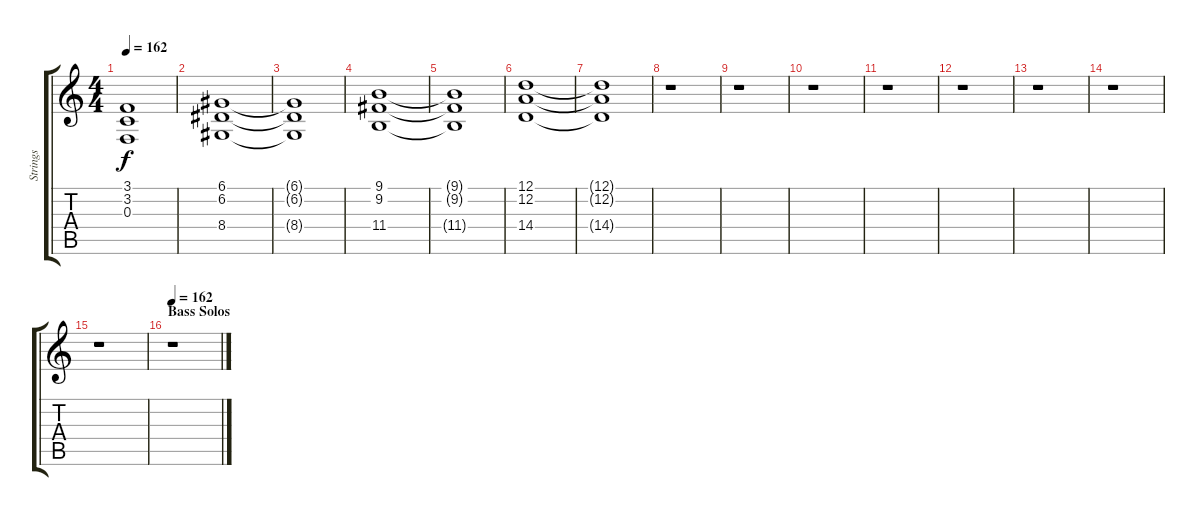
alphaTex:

\track ("Strings" "Strings") {instrument stringensemble1}
\staff {score tabs}
\tuning (D4 A3 F3 C3 G2 D2) {hide}
\ts (4 4)
\tempo 162
\clef g2
\ks c
(3.1{t} 3.2{t} 0.3{t}).1{dy f} |
(6.1 6.2 8.4).1 |
(6.1{t} 6.2{t} 8.4{t}).1 |
(9.1 9.2 11.4).1 |
(9.1{t} 9.2{t} 11.4{t}).1 |
(12.1 12.2 14.4).1 |
(12.1{t} 12.2{t} 14.4{t}).1 |
r.1 |
r.1 |
r.1 |
r.1 |
r.1 |
r.1 |
r.1 |
r.1 |
\section ("" "Bass Solos")
\tempo 162
r.1
